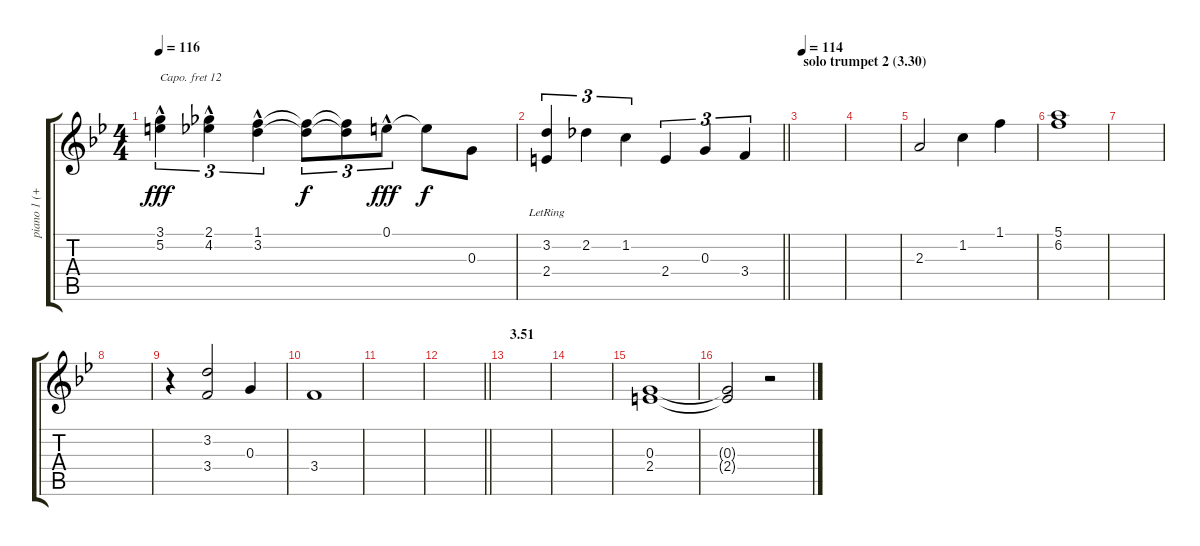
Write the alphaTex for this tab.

\track ("piano 1 (+12)" "piano 1 (+") {instrument acousticgrandpiano}
\staff {score tabs}
\capo 12
\tuning (E4 B3 G3 D3 A2 E2) {hide}
\ts (4 4)
\tempo 116
\clef g2
\ks bb
(3.1{hac} 5.2).4{tu (3 2) dy fff} (2.1{hac} 4.2).4{tu (3 2)} (1.1{hac} 3.2).4{tu (3 2)} (1.1{t} 3.2{t}).8{tu (3 2) dy f} (1.1{t} 3.2{t}).8{tu (3 2)} 0.1{hac}.8{tu (3 2) dy fff} 0.1{t}.8{dy f} 0.3.8 |
\barLineRight lightlight
(3.2 2.4{lr}).4{tu (3 2)} 2.2.4{tu (3 2)} 1.2.4{tu (3 2)} 2.4.4{tu (3 2)} 0.3.4{tu (3 2)} 3.4.4{tu (3 2)} |
\section ("" "solo trumpet 2 (3.30)")
\tempo 114
|
|
2.3.2 1.2.4 1.1.4 |
(5.1 6.2).1 |
|
|
r.4 (3.2 3.4).2 0.3.4 |
3.4.1 |
|
\barLineRight lightlight
|
\section ("" "3.51")
|
|
(0.3 2.4).1 |
(0.3{t} 2.4{t}).2 r.2
